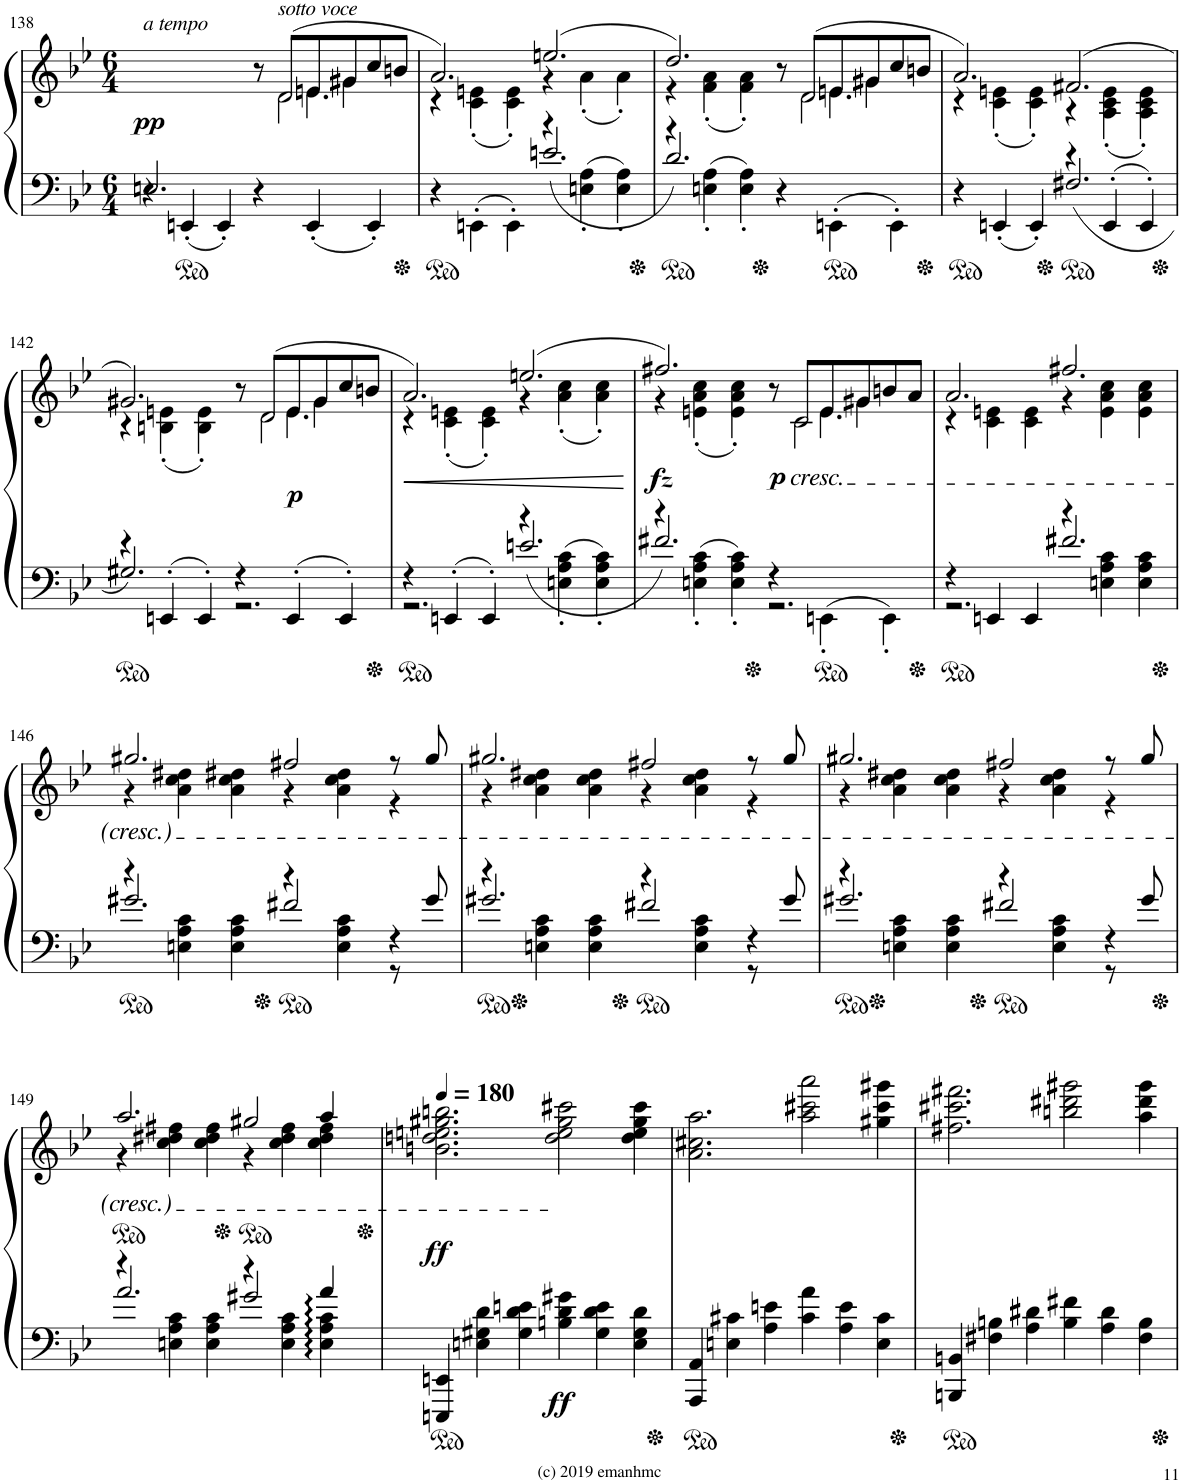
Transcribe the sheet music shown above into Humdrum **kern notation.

**kern	**kern	**dynam
*part1	*part1	*part1
*staff2	*staff1	*staff1/2
*I"Piano	*	*
*I'Pno.	*	*
!!LO:PB:g=z
*clefF4	*clefG2	*
*k[b-e-]	*k[b-e-]	*
*M6/4	*M6/4	*
=138	=138	=138
*^	*^	*
*	*	*	*^	*
*	*	*	*	*^	*
!	!	!LO:TX:a:i:t=a tempo	!	!	!	!
!	!	!	!	!	!	!LO:DY:a=2
2.En/	4r	2.ryy	2..ryy	1ryy	8ryy	pp
*	*	*	*	*v	*v	*
.	4EEn'/	.	.	.	.
.	4EE'/	.	.	.	.
2.ryy	4r	8r	.	.	.
!	!	!LO:TX:a:i:t=sotto voce	!	!	!
.	.	(8d/L	2d\	.	.
.	4EE'/	8en/	.	4.e\	.
*	*	*	*	*^	*
.	.	8g#X/	.	.	4g#\	.
.	4EE'/	8cc/	.	.	.	.
.	.	8bn/J	8ryy	8ryy	8ryy	.
*	*	*	*v	*v	*v	*
=139	=139	=139	=139	=139
4r	2.ryy	2.a/)	4r	.
4EEn'\	.	.	(4c\' 4en\'	.
4EE'\	.	.	4c\' 4e\')	.
4r	2.en/	(2.een/	4r	.
4En\' 4A\'	.	.	(4a'\	.
4E\' 4A\'	.	.	4a'\)	.
=140	=140	=140	=140	=140
*	*	*^	*^	*
4r	2.d/	2.dd;</)	4r	1ryy	8ryy	.
*	*	*	*	*v	*v	*
4En\' 4A\'	.	.	(4f\' 4a\'	.	.
4E\' 4A\'	.	.	4f\;' 4a\;')	.	.
4r	2.ryy	8r	8ryy	.	.
.	.	(8d/L	2d\	.	.
4EEn'\	.	8en/	.	4.e\	.
*	*	*	*	*^	*
.	.	8g#X/	.	.	4g#\	.
4EE'\	.	8cc/	.	.	.	.
.	.	8bn/J	8ryy	8ryy	8ryy	.
*	*	*	*v	*v	*v	*
=141	=141	=141	=141	=141
4r	2.ryy	2.a/)	4r	.
4EEn'/	.	.	(4c\' 4en\'	.
4EE'/	.	.	4c\' 4e\')	.
4r	2.F#X/	(2.f#X/	4r	.
4EE'/	.	.	(4A\' 4c\' 4e\'	.
4EE'/	.	.	4A\' 4c\' 4e\')	.
!!LO:LB:g=z
=142	=142	=142	=142	=142
*	*	*^	*^	*
4r	2.G#X/	2.g#X/)	4r	1ryy	8ryy	.
*	*	*	*	*v	*v	*
4EEn'/	.	.	(4Bn\' 4en\'	.	.
4EE'/	.	.	4B\;' 4e\;')	.	.
4r	2.r	8r	8ryy	.	.
.	.	(8d/L	2d\	.	.
!	!	!	!	!	!LO:DY:a=2
4EE'/	.	8e/	.	4.e\	p
*	*	*	*	*^	*
.	.	8g#/	.	.	4g#\	.
4EE'/	.	8cc/	.	.	.	.
.	.	8bn/J	8ryy	8ryy	8ryy	.
=143	=143	=143	=143	=143	=143	=143
!	!	!	!	!	!	!LO:HP:b
*	*	*	*v	*v	*v	*
4r	2.r	2.a/)	4r	<
4EEn'/	.	.	(4c\' 4en\'	.
4EE'/	.	.	4c\' 4e\')	.
4r	2.en/	(2.een/	4r	.
4En\' 4A\' 4c\'	.	.	(4a\' 4cc\'	.
4E\' 4A\' 4c\'	.	.	4a\' 4cc\')	.
*v	*v	*	*	*
*	*v	*v	*
.	.	[
=144	=144	=144
*^	*^	*
*	*	*	*^	*
*	*	*	*	*^	*
!	!	!	!	!	!	!LO:DY:b
4r	2.f#X/	2.ff#X/)	4r	1ryy	8ryy	fz
*	*	*	*	*v	*v	*
4En\' 4A\' 4c\'	.	.	(4en\' 4a\' 4cc\'	.	.
4E\' 4A\' 4c\'	.	.	4e\' 4a\' 4cc\')	.	.
!	!	!LO:TX:b:i:t=cresc.	!	!	!
!	!	!	!	!	!LO:DY:b
4r	2.r	8r	8ryy	.	p
.	.	8c/L	2c\	.	.
4EEn'\	.	8e/	.	4.e\	.
*	*	*	*	*^	*
.	.	8g#X/	.	.	4g#\	.
4EE'\	.	8bn/	.	.	.	.
.	.	8a/J	8ryy	8ryy	8ryy	.
*	*	*	*v	*v	*v	*
=145	=145	=145	=145	=145
4r	2.r	2.a/	4r	.
4EEn/	.	.	4c\ 4en\	.
4EE/	.	.	4c\ 4e\	.
4r	2.f#X/	2.ff#X/	4r	.
4En\ 4A\ 4c\	.	.	4e\ 4a\ 4cc\	.
4E\ 4A\ 4c\	.	.	4e\ 4a\ 4cc\	.
!!LO:LB:g=z	!!
=146	=146	=146	=146	=146
4r	2.g#X/	2.gg#X/	4r	.
4En\ 4A\ 4c\	.	.	4a\ 4cc\ 4dd#X\	.
4E\ 4A\ 4c\	.	.	4a\ 4cc\ 4dd#X\	.
4r	2f#X/	2ff#X/	4r	.
4E\ 4A\ 4c\	.	.	4a\ 4cc\ 4dd#\	.
4r	8r	8r	4r	.
.	8g#/	8gg#/	.	.
=147	=147	=147	=147	=147
4r	2.g#X/	2.gg#X/	4r	.
4En\ 4A\ 4c\	.	.	4a\ 4cc\ 4dd#X\	.
4E\ 4A\ 4c\	.	.	4a\ 4cc\ 4dd#\	.
4r	2f#X/	2ff#X/	4r	.
4E\ 4A\ 4c\	.	.	4a\ 4cc\ 4dd#\	.
4r	8r	8r	4r	.
.	8g#/	8gg#/	.	.
=148	=148	=148	=148	=148
4r	2.g#X/	2.gg#X/	4r	.
4En\ 4A\ 4c\	.	.	4a\ 4cc\ 4dd#X\	.
4E\ 4A\ 4c\	.	.	4a\ 4cc\ 4dd#\	.
4r	2f#X/	2ff#X/	4r	.
4E\ 4A\ 4c\	.	.	4a\ 4cc\ 4dd#\	.
4r	8r	8r	4r	.
.	8g#/	8gg#/	.	.
!!LO:LB:g=z	!!
=149	=149	=149	=149	=149
*	*^	*	*	*
*	*	*	*ped	*	*
4r	2.a/	16ryy	2.aa/	4r	.
*	*v	*v	*	*	*
4En\ 4A\ 4c\	.	.	4cc\ 4dd#X\ 4ff#X\	.
4E\ 4A\ 4c\	.	.	4cc\ 4dd#\ 4ff#\	.
*	*	*Xped	*	*
*	*	*ped	*	*
4r	2g#X/	2gg#X/	4r	.
4E\ 4A\ 4c\	.	.	4cc\ 4dd#\ 4ff#\	.
4E\ 4A\ 4c\	4a/	4aa/	4cc\ 4dd#\ 4ff#\	.
*	*^	*	*	*
.	.	[8a!L	.	.	.
.	.	16a!Jk]	.	.	.
*v	*v	*v	*	*	*
*	*v	*v	*
=150	=150	=150
*	*Xped	*
*	*MM180	*
*^	*	*
*	*^	*	*
!	!	!	!	!LO:DY:b
*v	*v	*v	*	*
4EEEn/ 4EEn/	2.bn\ 2.ddn\ 2.een\ 2.gg#X\ 2.bbn\	ff
4En\ 4G#X\ 4d\	.	.
4G#\ 4d\ 4en\	.	.
!	!	!LO:DY:b=2
4Bn\ 4d\ 4g#X\	2dd\ 2ee\ 2gg#\ 2ccc#X\	ff
4G#\ 4d\ 4e\	.	.
4E\ 4G#\ 4d\	4dd\ 4ee\ 4gg#\ 4ccc#\	.
=151	=151	=151
4AAA/ 4AA/	2.a\ 2.cc#X\ 2.aa\	.
4En\ 4c#X\	.	.
4A\ 4en\	.	.
4c#\ 4a\	2aa\ 2ccc#X\ 2aaa\	.
4A\ 4e\	.	.
4E\ 4c#\	4gg#X\ 4ccc#\ 4ggg#X\	.
=152	=152	=152
4BBBn/ 4BBn/	2.ff#X\ 2.ccc#X\ 2.fff#X\	.
4F#X\ 4Bn\	.	.
4A\ 4d#X\	.	.
4B\ 4f#X\	2bbn\ 2ddd#X\ 2ggg#X\	.
4A\ 4d#\	.	.
4F#\ 4B\	4aa\ 4ddd#\ 4ggg#\	.
=	=	=
*-	*-	*-
